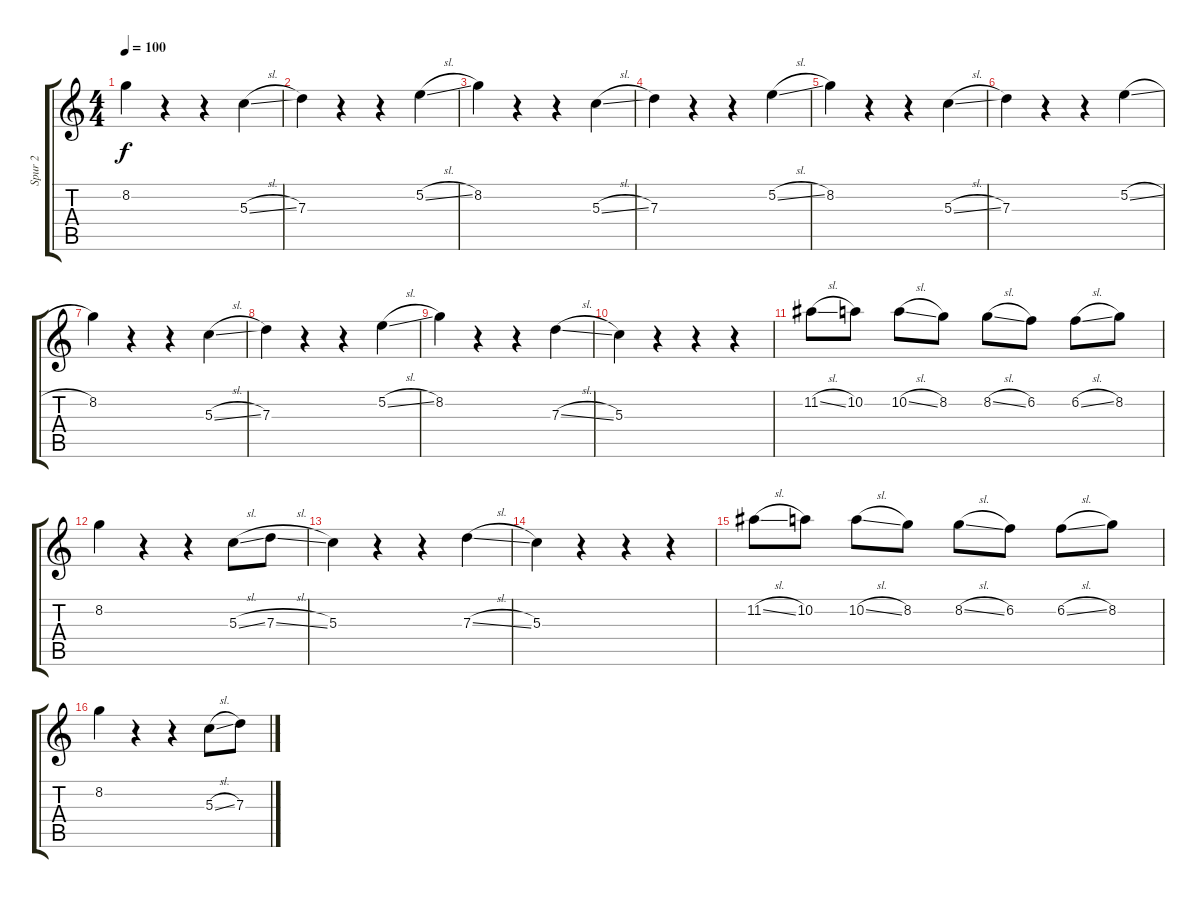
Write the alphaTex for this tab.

\track ("Spur 2" "Spur 2") {instrument electricguitarmuted}
\staff {score tabs}
\tuning (E4 B3 G3 D3 A2 E2) {hide}
\ts (4 4)
\tempo 100
\clef g2
\ks c
8.2.4{dy f} r.4 r.4 5.3{sl}.4 |
7.3.4 r.4 r.4 5.2{sl}.4 |
8.2.4 r.4 r.4 5.3{sl}.4 |
7.3.4 r.4 r.4 5.2{sl}.4 |
8.2.4 r.4 r.4 5.3{sl}.4 |
7.3.4 r.4 r.4 5.2{sl}.4 |
8.2.4 r.4 r.4 5.3{sl}.4 |
7.3.4 r.4 r.4 5.2{sl}.4 |
8.2.4 r.4 r.4 7.3{sl}.4 |
5.3.4 r.4 r.4 r.4 |
11.2{sl}.8 10.2.8 10.2{sl}.8 8.2.8 8.2{sl}.8 6.2.8 6.2{sl}.8 8.2.8 |
8.2.4 r.4 r.4 5.3{sl}.8 7.3{sl}.8 |
5.3.4 r.4 r.4 7.3{sl}.4 |
5.3.4 r.4 r.4 r.4 |
11.2{sl}.8 10.2.8 10.2{sl}.8 8.2.8 8.2{sl}.8 6.2.8 6.2{sl}.8 8.2.8 |
8.2.4 r.4 r.4 5.3{sl}.8 7.3{sl}.8
